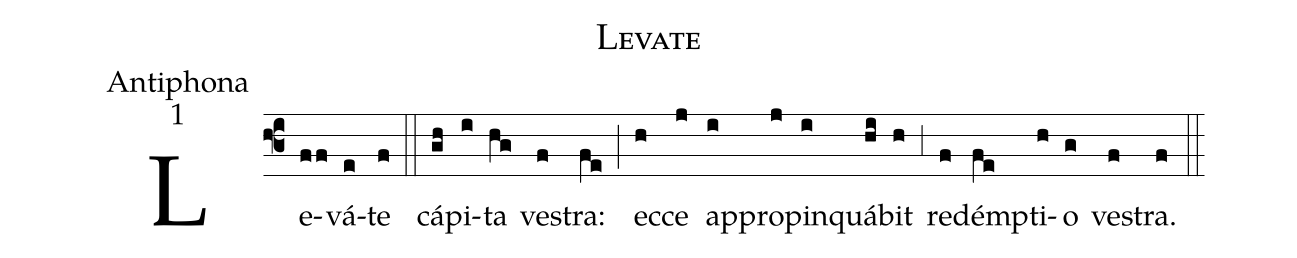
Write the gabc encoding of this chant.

name:Levate;
office-part:Antiphona;
mode:1;
%%
(f3) Le(ff)vá(e)te(f) (::)
cá(gh)pi(i)ta(hg) ve(f)stra:(fe) (;) ec(h)ce(j) ap(i)pro(j)pin(i)quá(hi)bit(h) (,3) re(f)démp(fe)ti(h)o(g) ve(f)stra.(f) (::)
